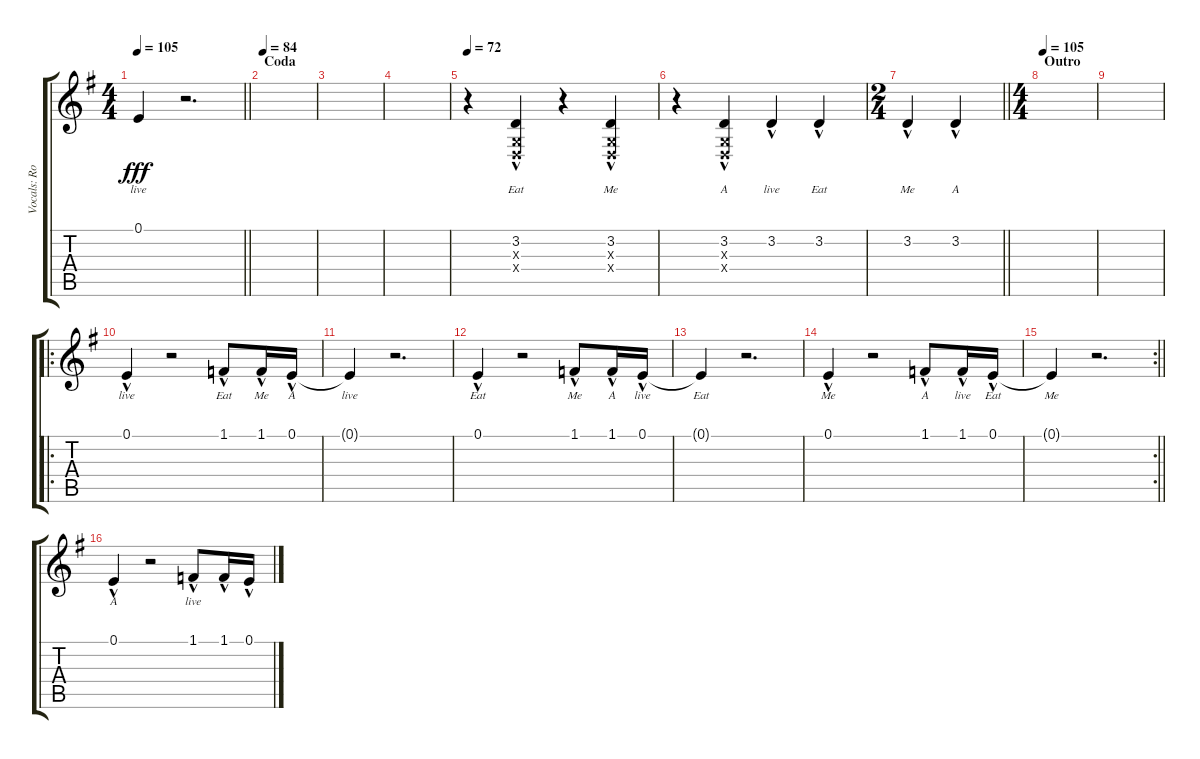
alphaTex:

\track ("Vocals: Rob" "Vocals: Ro") {instrument lead2sawtooth}
\staff {score tabs}
\tuning (E4 B3 G3 D3 A2 E2) {hide}
\ts (4 4)
\tempo 105
\clef g2
\barLineRight lightlight
\ks g
0.1{t}.4{lyrics (0 "live") lyrics (1 "") lyrics (2 "") lyrics (3 "") lyrics (4 "") dy fff} r.2{d} |
\section ("" "Coda")
\tempo 84
|
|
|
\tempo 72
r.4 (3.2{hac} 0.3{hac x} 0.4{hac x}).4{lyrics (0 "Eat") lyrics (1 "") lyrics (2 "") lyrics (3 "") lyrics (4 "")} r.4 (3.2{hac} 0.3{hac x} 0.4{hac x}).4{lyrics (0 "Me") lyrics (1 "") lyrics (2 "") lyrics (3 "") lyrics (4 "")} |
r.4 (3.2{hac} 0.3{hac x} 0.4{hac x}).4{lyrics (0 "A") lyrics (1 "") lyrics (2 "") lyrics (3 "") lyrics (4 "")} 3.2{hac}.4{lyrics (0 "live") lyrics (1 "") lyrics (2 "") lyrics (3 "") lyrics (4 "")} 3.2{hac}.4{lyrics (0 "Eat") lyrics (1 "") lyrics (2 "") lyrics (3 "") lyrics (4 "")} |
\ts (2 4)
\barLineRight lightlight
3.2{hac}.4{lyrics (0 "Me") lyrics (1 "") lyrics (2 "") lyrics (3 "") lyrics (4 "")} 3.2{hac}.4{lyrics (0 "A") lyrics (1 "") lyrics (2 "") lyrics (3 "") lyrics (4 "")} |
\ts (4 4)
\section ("" "Outro")
\tempo 105
|
|
\ro
0.1{hac}.4{lyrics (0 "live") lyrics (1 "") lyrics (2 "") lyrics (3 "") lyrics (4 "")} r.2 1.1{hac}.8{lyrics (0 "Eat") lyrics (1 "") lyrics (2 "") lyrics (3 "") lyrics (4 "")} 1.1{hac}.16{lyrics (0 "Me") lyrics (1 "") lyrics (2 "") lyrics (3 "") lyrics (4 "")} 0.1{hac}.16{lyrics (0 "A") lyrics (1 "") lyrics (2 "") lyrics (3 "") lyrics (4 "")} |
0.1{t}.4{lyrics (0 "live") lyrics (1 "") lyrics (2 "") lyrics (3 "") lyrics (4 "")} r.2{d} |
0.1{hac}.4{lyrics (0 "Eat") lyrics (1 "") lyrics (2 "") lyrics (3 "") lyrics (4 "")} r.2 1.1{hac}.8{lyrics (0 "Me") lyrics (1 "") lyrics (2 "") lyrics (3 "") lyrics (4 "")} 1.1{hac}.16{lyrics (0 "A") lyrics (1 "") lyrics (2 "") lyrics (3 "") lyrics (4 "")} 0.1{hac}.16{lyrics (0 "live") lyrics (1 "") lyrics (2 "") lyrics (3 "") lyrics (4 "")} |
0.1{t}.4{lyrics (0 "Eat") lyrics (1 "") lyrics (2 "") lyrics (3 "") lyrics (4 "")} r.2{d} |
0.1{hac}.4{lyrics (0 "Me") lyrics (1 "") lyrics (2 "") lyrics (3 "") lyrics (4 "")} r.2 1.1{hac}.8{lyrics (0 "A") lyrics (1 "") lyrics (2 "") lyrics (3 "") lyrics (4 "")} 1.1{hac}.16{lyrics (0 "live") lyrics (1 "") lyrics (2 "") lyrics (3 "") lyrics (4 "")} 0.1{hac}.16{lyrics (0 "Eat") lyrics (1 "") lyrics (2 "") lyrics (3 "") lyrics (4 "")} |
\rc 2
\barLineRight lightlight
0.1{t}.4{lyrics (0 "Me") lyrics (1 "") lyrics (2 "") lyrics (3 "") lyrics (4 "")} r.2{d} |
0.1{hac}.4{lyrics (0 "A") lyrics (1 "") lyrics (2 "") lyrics (3 "") lyrics (4 "")} r.2 1.1{hac}.8{lyrics (0 "live") lyrics (1 "") lyrics (2 "") lyrics (3 "") lyrics (4 "")} 1.1{hac}.16 0.1{hac}.16
